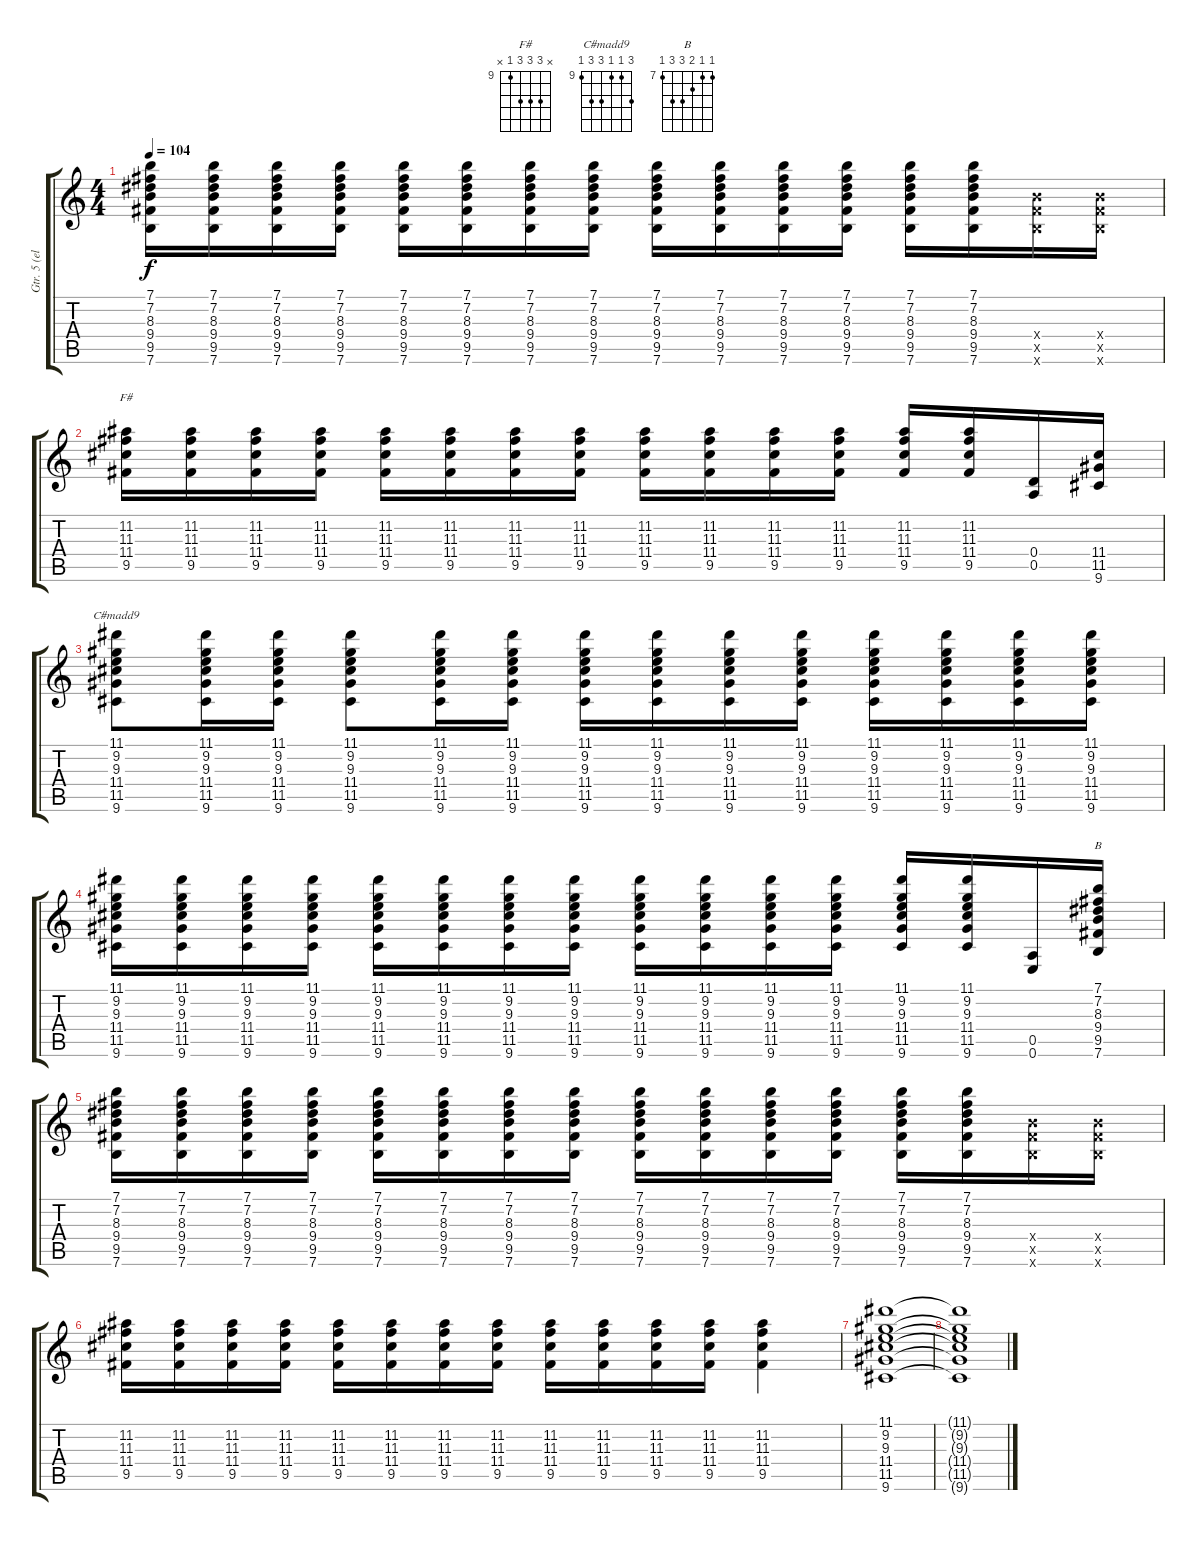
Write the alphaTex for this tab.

\track ("Gtr. 5 (elec.)" "Gtr. 5 (el") {instrument overdrivenguitar}
\staff {score tabs}
\tuning (E4 B3 G3 D3 A2 E2) {hide}
\chord ("F#" x 11 11 11 9 x) {firstfret 9}
\chord ("C#madd9" 11 9 9 11 11 9) {firstfret 9}
\chord ("B" 7 7 8 9 9 7) {firstfret 7}
\ts (4 4)
\tempo 104
\clef g2
\ks c
(7.1 7.2 8.3 9.4 9.5 7.6).16{dy f} (7.1 7.2 8.3 9.4 9.5 7.6).16 (7.1 7.2 8.3 9.4 9.5 7.6).16 (7.1 7.2 8.3 9.4 9.5 7.6).16 (7.1 7.2 8.3 9.4 9.5 7.6).16 (7.1 7.2 8.3 9.4 9.5 7.6).16 (7.1 7.2 8.3 9.4 9.5 7.6).16 (7.1 7.2 8.3 9.4 9.5 7.6).16 (7.1 7.2 8.3 9.4 9.5 7.6).16 (7.1 7.2 8.3 9.4 9.5 7.6).16 (7.1 7.2 8.3 9.4 9.5 7.6).16 (7.1 7.2 8.3 9.4 9.5 7.6).16 (7.1 7.2 8.3 9.4 9.5 7.6).16 (7.1 7.2 8.3 9.4 9.5 7.6).16 (9.4{x} 9.5{x} 7.6{x}).16 (9.4{x} 9.5{x} 7.6{x}).16 |
(11.2 11.3 11.4 9.5).16{ch "F#"} (11.2 11.3 11.4 9.5).16 (11.2 11.3 11.4 9.5).16 (11.2 11.3 11.4 9.5).16 (11.2 11.3 11.4 9.5).16 (11.2 11.3 11.4 9.5).16 (11.2 11.3 11.4 9.5).16 (11.2 11.3 11.4 9.5).16 (11.2 11.3 11.4 9.5).16 (11.2 11.3 11.4 9.5).16 (11.2 11.3 11.4 9.5).16 (11.2 11.3 11.4 9.5).16 (11.2 11.3 11.4 9.5).16 (11.2 11.3 11.4 9.5).16 (0.4 0.5).16 (11.4 11.5 9.6).16 |
(11.1 9.2 9.3 11.4 11.5 9.6).8{ch "C#madd9"} (11.1 9.2 9.3 11.4 11.5 9.6).16 (11.1 9.2 9.3 11.4 11.5 9.6).16 (11.1 9.2 9.3 11.4 11.5 9.6).8 (11.1 9.2 9.3 11.4 11.5 9.6).16 (11.1 9.2 9.3 11.4 11.5 9.6).16 (11.1 9.2 9.3 11.4 11.5 9.6).16 (11.1 9.2 9.3 11.4 11.5 9.6).16 (11.1 9.2 9.3 11.4 11.5 9.6).16 (11.1 9.2 9.3 11.4 11.5 9.6).16 (11.1 9.2 9.3 11.4 11.5 9.6).16 (11.1 9.2 9.3 11.4 11.5 9.6).16 (11.1 9.2 9.3 11.4 11.5 9.6).16 (11.1 9.2 9.3 11.4 11.5 9.6).16 |
(11.1 9.2 9.3 11.4 11.5 9.6).16 (11.1 9.2 9.3 11.4 11.5 9.6).16 (11.1 9.2 9.3 11.4 11.5 9.6).16 (11.1 9.2 9.3 11.4 11.5 9.6).16 (11.1 9.2 9.3 11.4 11.5 9.6).16 (11.1 9.2 9.3 11.4 11.5 9.6).16 (11.1 9.2 9.3 11.4 11.5 9.6).16 (11.1 9.2 9.3 11.4 11.5 9.6).16 (11.1 9.2 9.3 11.4 11.5 9.6).16 (11.1 9.2 9.3 11.4 11.5 9.6).16 (11.1 9.2 9.3 11.4 11.5 9.6).16 (11.1 9.2 9.3 11.4 11.5 9.6).16 (11.1 9.2 9.3 11.4 11.5 9.6).16 (11.1 9.2 9.3 11.4 11.5 9.6).16 (0.5 0.6).16 (7.1 7.2 8.3 9.4 9.5 7.6).16{ch "B"} |
(7.1 7.2 8.3 9.4 9.5 7.6).16 (7.1 7.2 8.3 9.4 9.5 7.6).16 (7.1 7.2 8.3 9.4 9.5 7.6).16 (7.1 7.2 8.3 9.4 9.5 7.6).16 (7.1 7.2 8.3 9.4 9.5 7.6).16 (7.1 7.2 8.3 9.4 9.5 7.6).16 (7.1 7.2 8.3 9.4 9.5 7.6).16 (7.1 7.2 8.3 9.4 9.5 7.6).16 (7.1 7.2 8.3 9.4 9.5 7.6).16 (7.1 7.2 8.3 9.4 9.5 7.6).16 (7.1 7.2 8.3 9.4 9.5 7.6).16 (7.1 7.2 8.3 9.4 9.5 7.6).16 (7.1 7.2 8.3 9.4 9.5 7.6).16 (7.1 7.2 8.3 9.4 9.5 7.6).16 (9.4{x} 9.5{x} 7.6{x}).16 (9.4{x} 9.5{x} 7.6{x}).16 |
(11.2 11.3 11.4 9.5).16 (11.2 11.3 11.4 9.5).16 (11.2 11.3 11.4 9.5).16 (11.2 11.3 11.4 9.5).16 (11.2 11.3 11.4 9.5).16 (11.2 11.3 11.4 9.5).16 (11.2 11.3 11.4 9.5).16 (11.2 11.3 11.4 9.5).16 (11.2 11.3 11.4 9.5).16 (11.2 11.3 11.4 9.5).16 (11.2 11.3 11.4 9.5).16 (11.2 11.3 11.4 9.5).16 (11.2 11.3 11.4 9.5).4 |
(11.1 9.2 9.3 11.4 11.5 9.6).1 |
(11.1{t} 9.2{t} 9.3{t} 11.4{t} 11.5{t} 9.6{t}).1
